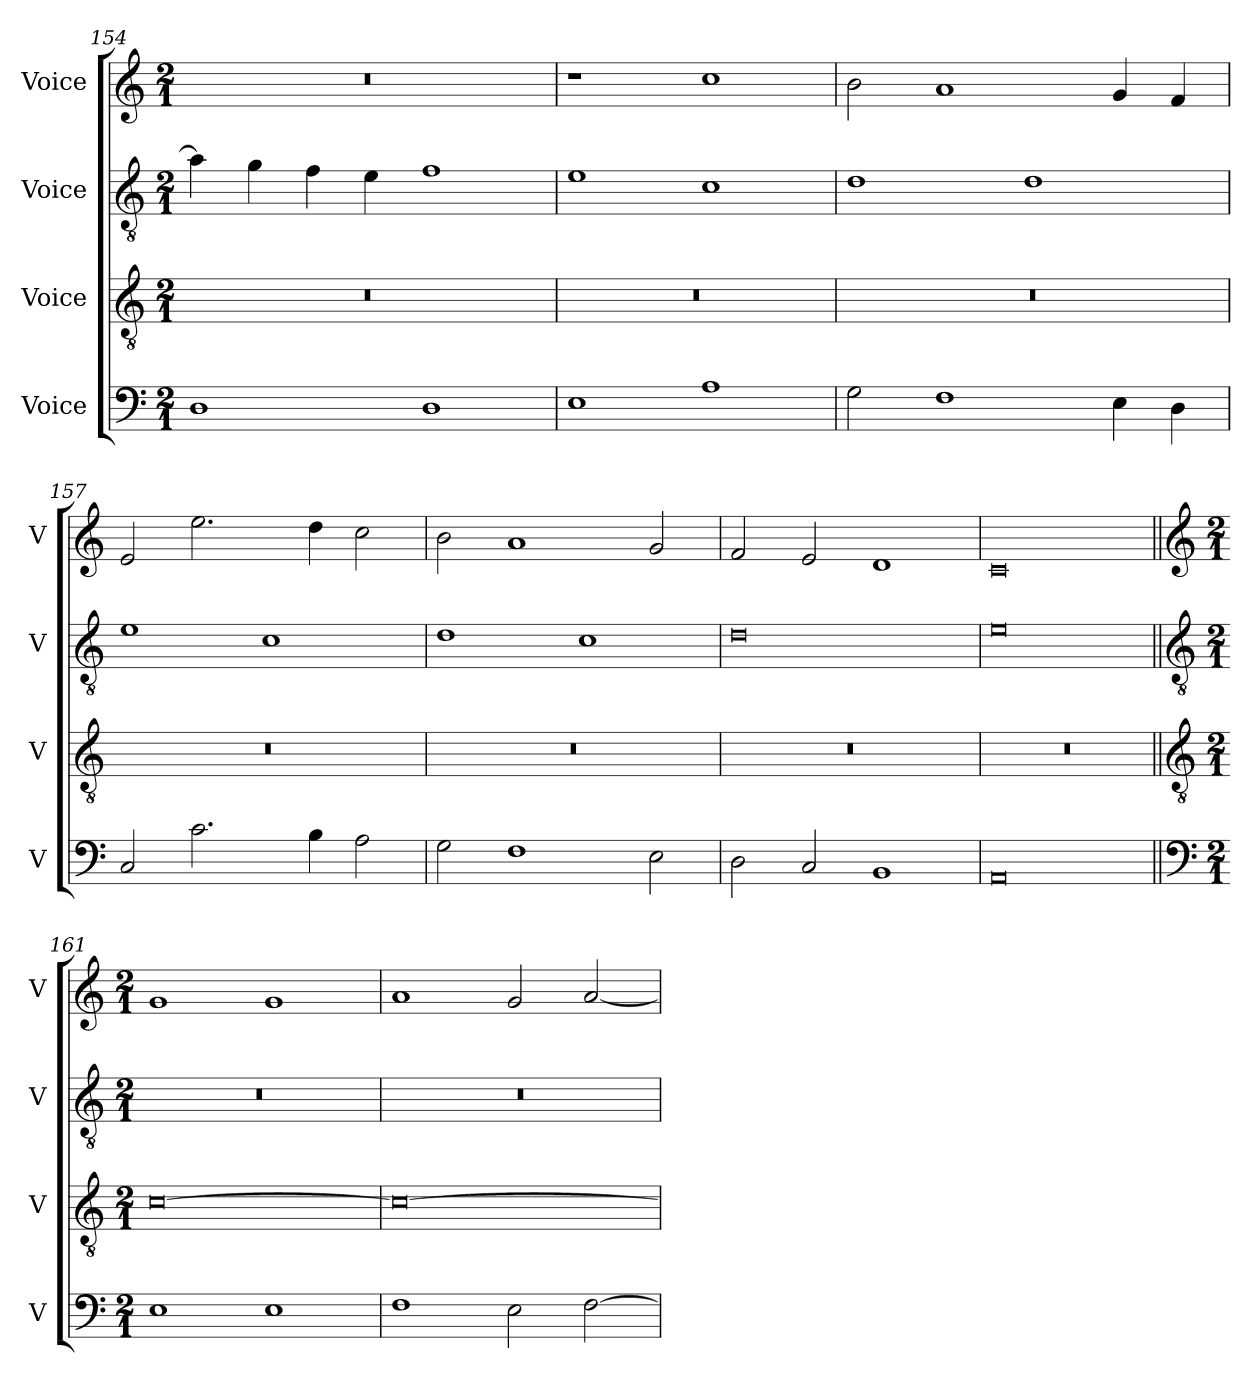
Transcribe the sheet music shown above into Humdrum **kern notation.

**kern	**kern	**kern	**kern
*part4	*part3	*part2	*part1
*staff4	*staff3	*staff2	*staff1
*I"Voice	*I"Voice	*I"Voice	*I"Voice
*I'V	*I'V	*I'V	*I'V
*clefF4	*clefGv2	*clefGv2	*clefG2
*k[]	*k[]	*k[]	*k[]
*M2/1	*M2/1	*M2/1	*M2/1
=154	=154	=154	=154
1D	0r	4a\]	0r
.	.	4g\	.
.	.	4f\	.
.	.	4e\	.
1D	.	1f	.
=155	=155	=155	=155
1E	0r	1e	1r
1A	.	1c	1cc
=156	=156	=156	=156
2G\	0r	1d	2b\
1F	.	.	1a
.	.	1d	.
4E\	.	.	4g/
4D\	.	.	4f/
=157	=157	=157	=157
2C/	0r	1e	2e/
2.c\	.	.	2.ee\
.	.	1c	.
4B\	.	.	4dd\
2A\	.	.	2cc\
=158	=158	=158	=158
2G\	0r	1d	2b\
1F	.	.	1a
.	.	1c	.
2E\	.	.	2g/
!!LO:LB:g=z
=159	=159	=159	=159
2D\	0r	0d	2f/
2C/	.	.	2e/
1BB	.	.	1d
=160	=160	=160	=160
0AA	0r	0e	0c
=161||	=161||	=161||	=161||
*clefF4	*clefGv2	*clefGv2	*clefG2
*M2/1	*M2/1	*M2/1	*M2/1
1E	[0c	0r	1g
1E	.	.	1g
=162	=162	=162	=162
1F	0c_	0r	1a
2E\	.	.	2g/
[2F\	.	.	[2a/
=	=	=	=
*-	*-	*-	*-
